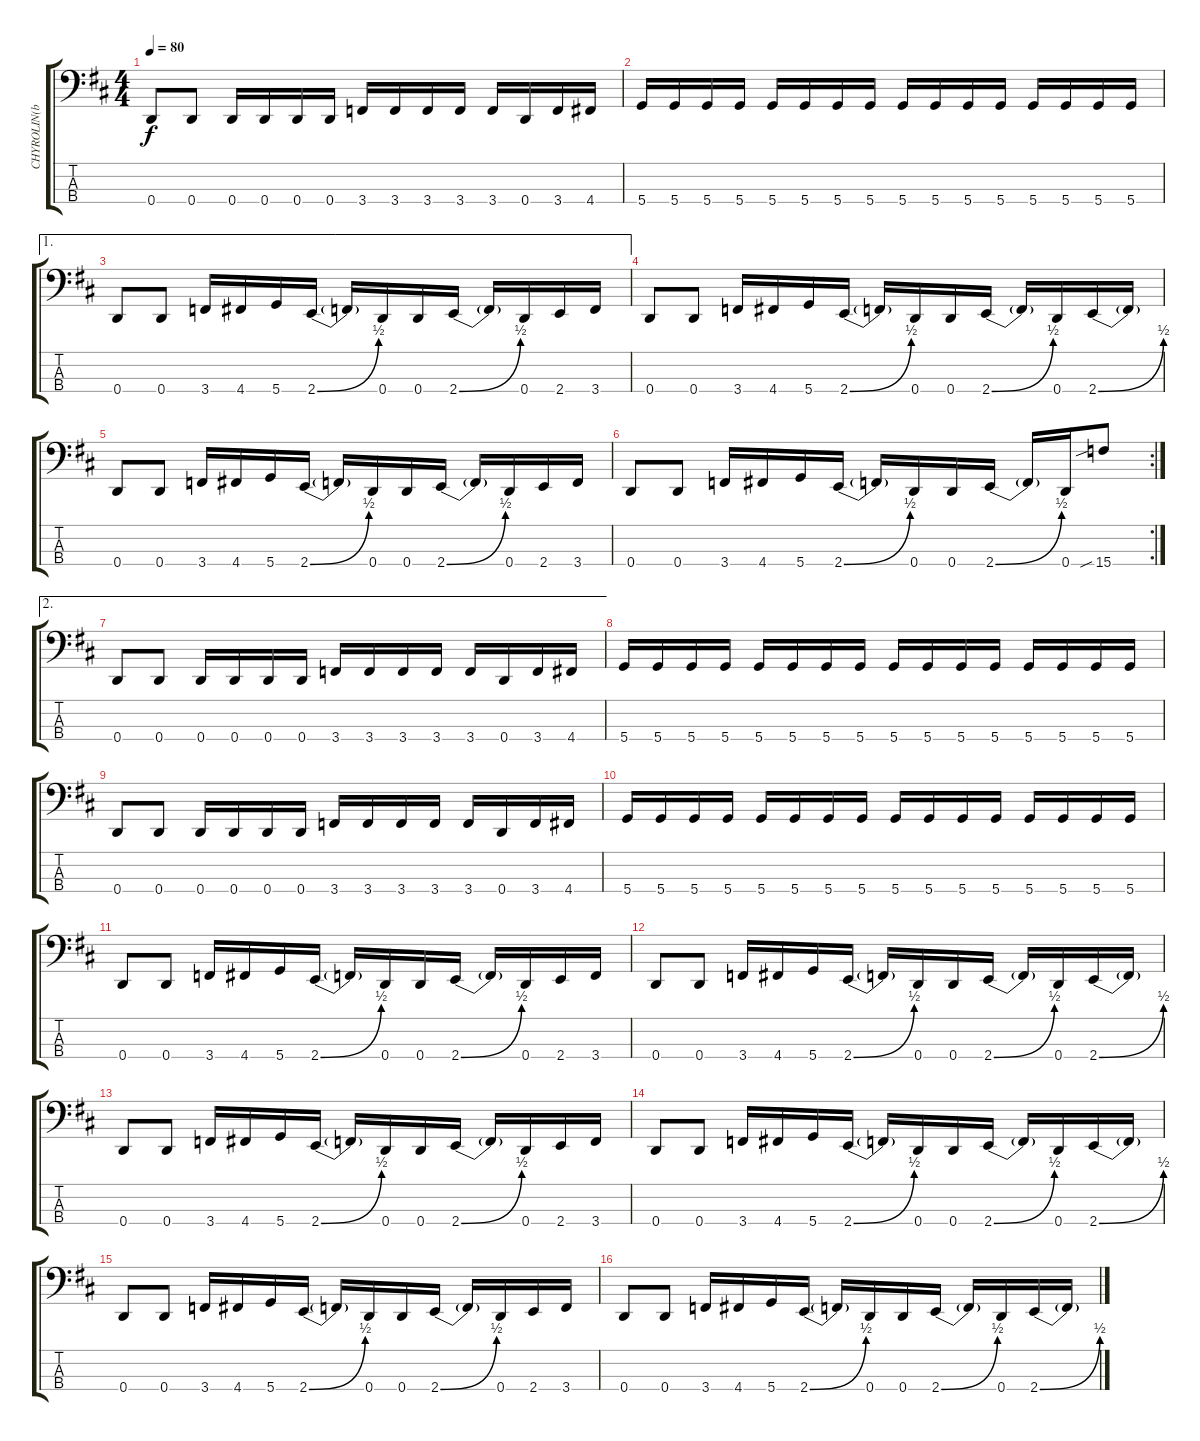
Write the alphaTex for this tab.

\track ("CHYROLIN(bass)" "CHYROLIN(b") {instrument electricbassfinger}
\staff {score tabs}
\tuning (G2 D2 A1 D1) {hide}
\ts (4 4)
\tempo 80
\clef f4
\ks d
0.4.8{dy f} 0.4.8 0.4.16 0.4.16 0.4.16 0.4.16 3.4.16 3.4.16 3.4.16 3.4.16 3.4.16 0.4.16 3.4.16 4.4.16 |
5.4.16 5.4.16 5.4.16 5.4.16 5.4.16 5.4.16 5.4.16 5.4.16 5.4.16 5.4.16 5.4.16 5.4.16 5.4.16 5.4.16 5.4.16 5.4.16 |
\ae 1
0.4.8 0.4.8 3.4.16 4.4.16 5.4.16 2.4{be (bend 0 0 60 2)}.16 2.4{t}.16 0.4.16 0.4.16 2.4{be (bend 0 0 60 2)}.16 2.4{t}.16 0.4.16 2.4.16 3.4.16 |
0.4.8 0.4.8 3.4.16 4.4.16 5.4.16 2.4{be (bend 0 0 60 2)}.16 2.4{t}.16 0.4.16 0.4.16 2.4{be (bend 0 0 60 2)}.16 2.4{t}.16 0.4.16 2.4{be (bend 0 0 60 2)}.16 2.4{t}.16 |
0.4.8 0.4.8 3.4.16 4.4.16 5.4.16 2.4{be (bend 0 0 60 2)}.16 2.4{t}.16 0.4.16 0.4.16 2.4{be (bend 0 0 60 2)}.16 2.4{t}.16 0.4.16 2.4.16 3.4.16 |
\rc 2
0.4.8 0.4.8 3.4.16 4.4.16 5.4.16 2.4{be (bend 0 0 60 2)}.16 2.4{t}.16 0.4.16 0.4.16 2.4{be (bend 0 0 60 2)}.16 2.4{t}.16 0.4.16 15.4{sib}.8 |
\ae 2
0.4.8 0.4.8 0.4.16 0.4.16 0.4.16 0.4.16 3.4.16 3.4.16 3.4.16 3.4.16 3.4.16 0.4.16 3.4.16 4.4.16 |
5.4.16 5.4.16 5.4.16 5.4.16 5.4.16 5.4.16 5.4.16 5.4.16 5.4.16 5.4.16 5.4.16 5.4.16 5.4.16 5.4.16 5.4.16 5.4.16 |
0.4.8 0.4.8 0.4.16 0.4.16 0.4.16 0.4.16 3.4.16 3.4.16 3.4.16 3.4.16 3.4.16 0.4.16 3.4.16 4.4.16 |
5.4.16 5.4.16 5.4.16 5.4.16 5.4.16 5.4.16 5.4.16 5.4.16 5.4.16 5.4.16 5.4.16 5.4.16 5.4.16 5.4.16 5.4.16 5.4.16 |
0.4.8 0.4.8 3.4.16 4.4.16 5.4.16 2.4{be (bend 0 0 60 2)}.16 2.4{t}.16 0.4.16 0.4.16 2.4{be (bend 0 0 60 2)}.16 2.4{t}.16 0.4.16 2.4.16 3.4.16 |
0.4.8 0.4.8 3.4.16 4.4.16 5.4.16 2.4{be (bend 0 0 60 2)}.16 2.4{t}.16 0.4.16 0.4.16 2.4{be (bend 0 0 60 2)}.16 2.4{t}.16 0.4.16 2.4{be (bend 0 0 60 2)}.16 2.4{t}.16 |
0.4.8 0.4.8 3.4.16 4.4.16 5.4.16 2.4{be (bend 0 0 60 2)}.16 2.4{t}.16 0.4.16 0.4.16 2.4{be (bend 0 0 60 2)}.16 2.4{t}.16 0.4.16 2.4.16 3.4.16 |
0.4.8 0.4.8 3.4.16 4.4.16 5.4.16 2.4{be (bend 0 0 60 2)}.16 2.4{t}.16 0.4.16 0.4.16 2.4{be (bend 0 0 60 2)}.16 2.4{t}.16 0.4.16 2.4{be (bend 0 0 60 2)}.16 2.4{t}.16 |
0.4.8 0.4.8 3.4.16 4.4.16 5.4.16 2.4{be (bend 0 0 60 2)}.16 2.4{t}.16 0.4.16 0.4.16 2.4{be (bend 0 0 60 2)}.16 2.4{t}.16 0.4.16 2.4.16 3.4.16 |
0.4.8 0.4.8 3.4.16 4.4.16 5.4.16 2.4{be (bend 0 0 60 2)}.16 2.4{t}.16 0.4.16 0.4.16 2.4{be (bend 0 0 60 2)}.16 2.4{t}.16 0.4.16 2.4{be (bend 0 0 60 2)}.16 2.4{t}.16
